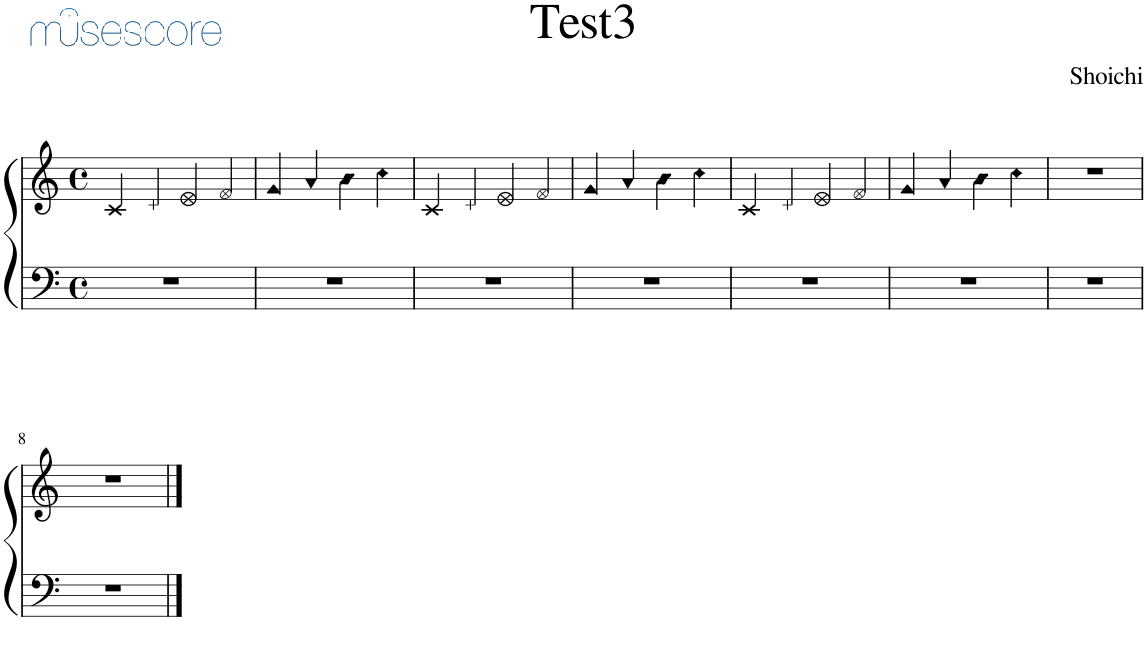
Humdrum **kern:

**kern	**kern
*part1	*part1
*staff2	*staff1
*I"Piano	*
*I'Pno.	*
*clefF4	*clefG2
*k[]	*k[]
*M4/4	*M4/4
*met(c)	*met(c)
=1	=1
1r	4c/
!	!LO:N:head=plus
.	4d/
.	4e/
.	4f/
=2	=2
1r	4g/
.	4a/
!	!LO:N:head=diamond
.	4b\
.	4cc\
=3	=3
1r	4c/
!	!LO:N:head=plus
.	4d/
.	4e/
.	4f/
=4	=4
1r	4g/
.	4a/
!	!LO:N:head=diamond
.	4b\
.	4cc\
=5	=5
1r	4c/
!	!LO:N:head=plus
.	4d/
.	4e/
.	4f/
=6	=6
1r	4g/
.	4a/
!	!LO:N:head=diamond
.	4b\
.	4cc\
=7	=7
1r	1r
!!LO:LB:g=z
=8	=8
1r	1r
==	==
*-	*-
